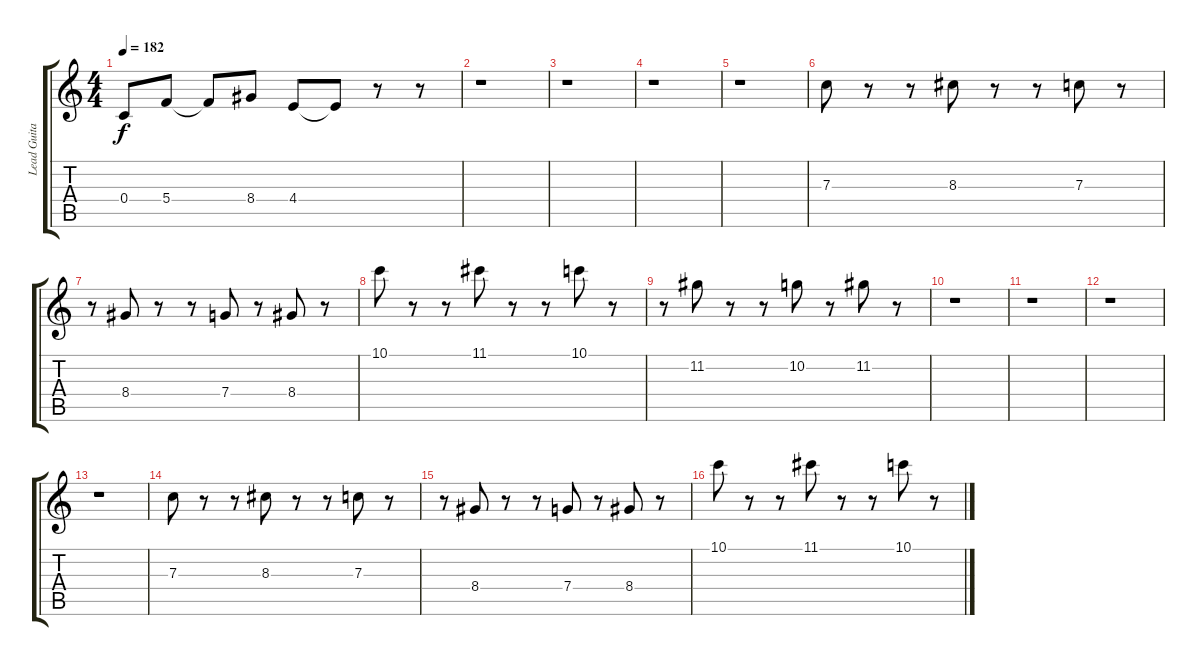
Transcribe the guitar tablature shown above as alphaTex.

\track ("Lead Guitar" "Lead Guita") {instrument overdrivenguitar}
\staff {score tabs}
\tuning (D4 A3 F3 C3 G2 C2) {hide}
\ts (4 4)
\tempo 182
\clef g2
\ks c
0.4{t}.8{dy f} 5.4.8 5.4{t}.8 8.4.8 4.4.8 4.4{t}.8 r.8 r.8 |
r.1 |
r.1 |
r.1 |
r.1 |
7.3.8 r.8 r.8 8.3.8 r.8 r.8 7.3.8 r.8 |
r.8 8.4.8 r.8 r.8 7.4.8 r.8 8.4.8 r.8 |
10.1.8 r.8 r.8 11.1.8 r.8 r.8 10.1.8 r.8 |
r.8 11.2.8 r.8 r.8 10.2.8 r.8 11.2.8 r.8 |
r.1 |
r.1 |
r.1 |
r.1 |
7.3.8 r.8 r.8 8.3.8 r.8 r.8 7.3.8 r.8 |
r.8 8.4.8 r.8 r.8 7.4.8 r.8 8.4.8 r.8 |
10.1.8 r.8 r.8 11.1.8 r.8 r.8 10.1.8 r.8
